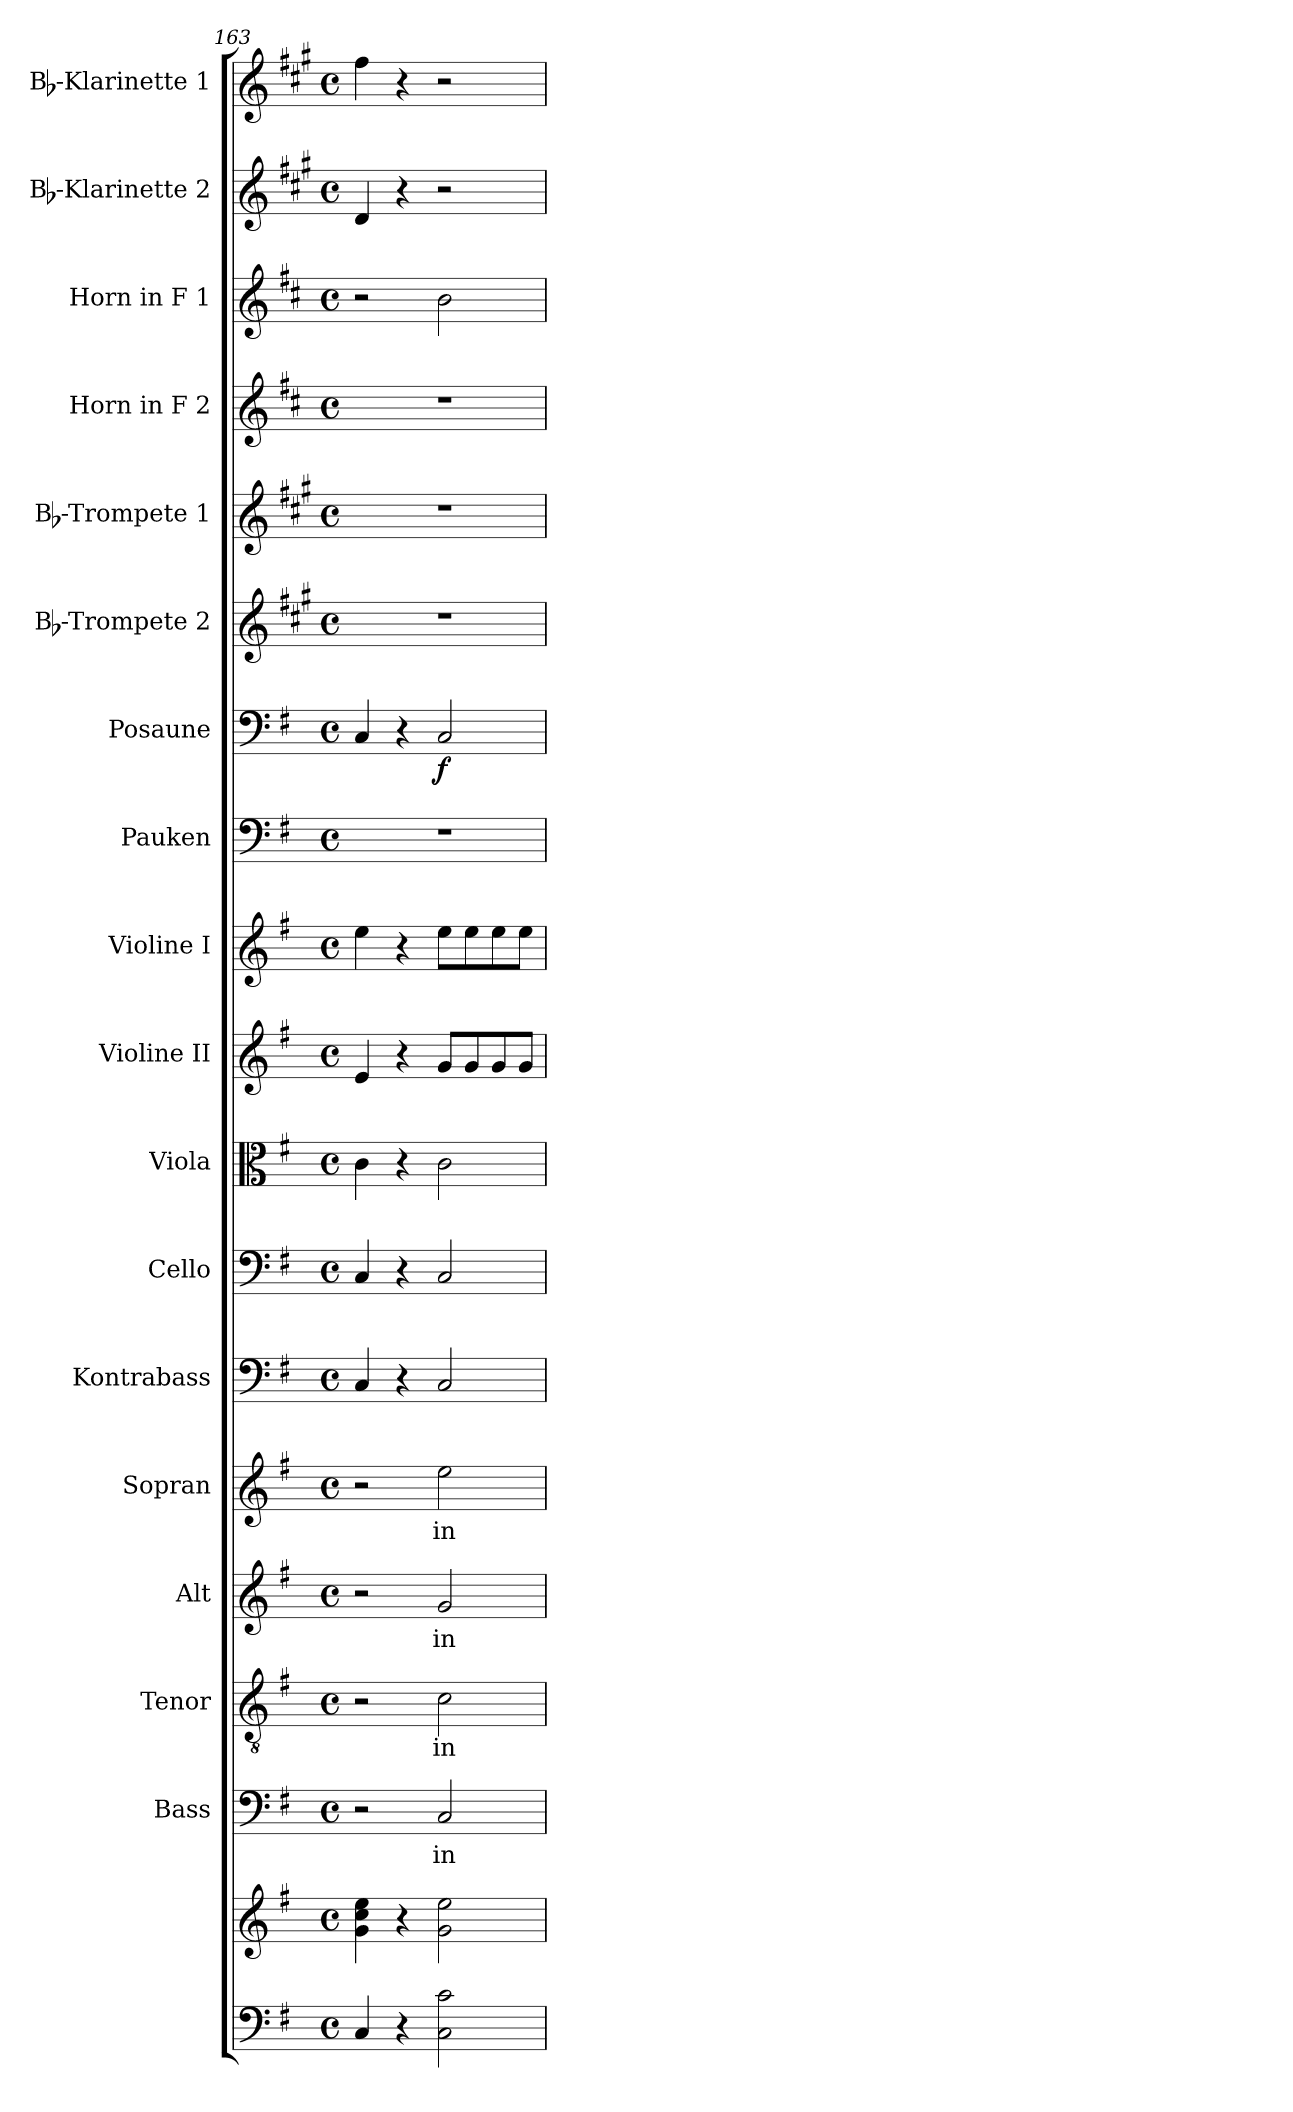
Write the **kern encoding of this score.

**kern	**kern	**kern	**text	**kern	**text	**kern	**text	**kern	**text	**kern	**kern	**kern	**kern	**kern	**kern	**kern	**dynam	**kern	**kern	**kern	**kern	**kern	**kern
*part18	*part18	*part17	*part17	*part16	*part16	*part15	*part15	*part14	*part14	*part13	*part12	*part11	*part10	*part9	*part8	*part7	*part7	*part6	*part5	*part4	*part3	*part2	*part1
*staff19	*staff18	*staff17	*staff17	*staff16	*staff16	*staff15	*staff15	*staff14	*staff14	*staff13	*staff12	*staff11	*staff10	*staff9	*staff8	*staff7	*staff7	*staff6	*staff5	*staff4	*staff3	*staff2	*staff1
*	*	*I"Bass	*	*I"Tenor	*	*I"Alt	*	*I"Sopran	*	*I"Kontrabass	*I"Cello	*I"Viola	*I"Violine II	*I"Violine I	*I"Pauken	*I"Posaune	*	*I"Bb-Trompete 2	*I"Bb-Trompete 1	*I"Horn in F 2	*I"Horn in F 1	*I"Bb-Klarinette 2	*I"Bb-Klarinette 1
*	*	*I'B.	*	*I'T.	*	*I'A.	*	*I'S.	*	*I'Kb.	*	*I'Vla.	*I'Vl. II	*I'Vl. I	*I'Pk.	*I'Pos.	*	*I'Bb Trp. 2	*I'Bb Trp. 1	*	*	*I'Bb Kl. 2	*I'Bb Kl. 1
*clefF4	*clefG2	*clefF4	*	*clefGv2	*	*clefG2	*	*clefG2	*	*clefF4	*clefF4	*clefC3	*clefG2	*clefG2	*clefF4	*clefF4	*	*clefG2	*clefG2	*clefG2	*clefG2	*clefG2	*clefG2
*	*	*	*	*	*	*	*	*	*	*ITrd7c12	*	*	*	*	*	*	*	*ITrd1c2	*ITrd1c2	*ITrd4c7	*ITrd4c7	*ITrd1c2	*ITrd1c2
*k[f#]	*k[f#]	*k[f#]	*	*k[f#]	*	*k[f#]	*	*k[f#]	*	*k[f#]	*k[f#]	*k[f#]	*k[f#]	*k[f#]	*k[f#]	*k[f#]	*	*k[f#]	*k[f#]	*k[f#]	*k[f#]	*k[f#]	*k[f#]
*G:	*G:	*G:	*	*G:	*	*G:	*	*G:	*	*G:	*G:	*G:	*G:	*G:	*G:	*G:	*	*G:	*G:	*G:	*G:	*G:	*G:
*M4/4	*M4/4	*M4/4	*	*M4/4	*	*M4/4	*	*M4/4	*	*M4/4	*M4/4	*M4/4	*M4/4	*M4/4	*M4/4	*M4/4	*	*M4/4	*M4/4	*M4/4	*M4/4	*M4/4	*M4/4
*met(c)	*met(c)	*met(c)	*	*met(c)	*	*met(c)	*	*met(c)	*	*met(c)	*met(c)	*met(c)	*met(c)	*met(c)	*met(c)	*met(c)	*	*met(c)	*met(c)	*met(c)	*met(c)	*met(c)	*met(c)
=163	=163	=163	=163	=163	=163	=163	=163	=163	=163	=163	=163	=163	=163	=163	=163	=163	=163	=163	=163	=163	=163	=163	=163
4C/	4g\ 4cc\ 4ee\	2r	.	2r	.	2r	.	2r	.	4CC/	4C/	4c\	4e/	4ee\	1r	4C/	.	1r	1r	1r	2r	4c/	4ee\
4r	4r	.	.	.	.	.	.	.	.	4r	4r	4r	4r	4r	.	4r	.	.	.	.	.	4r	4r
!	!	!	!LO:LY:b	!	!LO:LY:b	!	!LO:LY:b	!	!LO:LY:b	!	!	!	!	!	!	!	!LO:DY:b	!	!	!	!	!	!
2C\ 2c\	2g\ 2ee\	2C/	in	2c\	in	2g/	in	2ee\	in	2CC/	2C/	2c\	8g/L	8ee\L	.	2C/	f	.	.	.	2e\	2r	2r
.	.	.	.	.	.	.	.	.	.	.	.	.	8g/	8ee\	.	.	.	.	.	.	.	.	.
.	.	.	.	.	.	.	.	.	.	.	.	.	8g/	8ee\	.	.	.	.	.	.	.	.	.
.	.	.	.	.	.	.	.	.	.	.	.	.	8g/J	8ee\J	.	.	.	.	.	.	.	.	.
=	=	=	=	=	=	=	=	=	=	=	=	=	=	=	=	=	=	=	=	=	=	=	=
*-	*-	*-	*-	*-	*-	*-	*-	*-	*-	*-	*-	*-	*-	*-	*-	*-	*-	*-	*-	*-	*-	*-	*-
